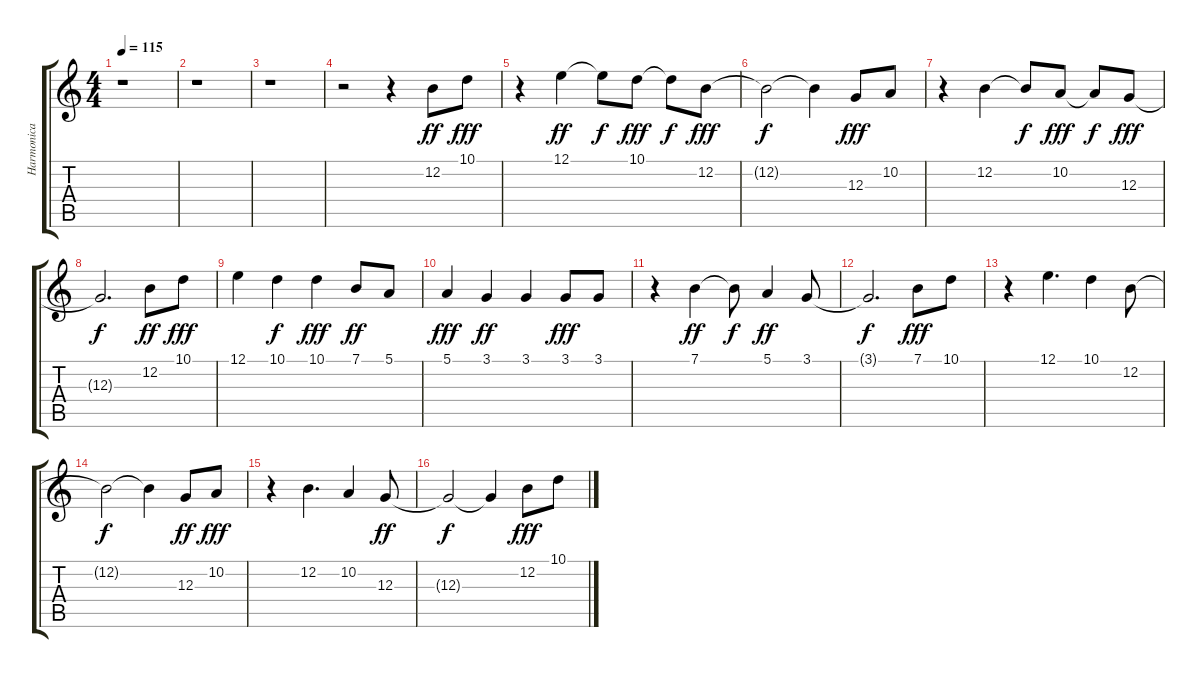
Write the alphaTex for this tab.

\track ("Harmonica (Voice)" "Harmonica ") {instrument harmonica}
\staff {score tabs}
\tuning (E4 B3 G3 D3 A2 E2) {hide}
\ts (4 4)
\tempo 115
\clef g2
\ks c
r.1{dy ff instrument harmonica} |
r.1 |
r.1 |
r.2 r.4 12.2.8 10.1.8{dy fff} |
r.4 12.1.4{dy ff} 12.1{t}.8{dy f} 10.1.8{dy fff} 10.1{t}.8{dy f} 12.2.8{dy fff} |
12.2{t}.2{dy f} 12.2{t}.4 12.3.8{dy fff} 10.2.8 |
r.4 12.2.4 12.2{t}.8{dy f} 10.2.8{dy fff} 10.2{t}.8{dy f} 12.3.8{dy fff} |
12.3{t}.2{d dy f} 12.2.8{dy ff} 10.1.8{dy fff} |
12.1.4 10.1.4{dy f} 10.1.4{dy fff} 7.1.8{dy ff} 5.1.8 |
5.1.4{dy fff} 3.1.4{dy ff} 3.1.4 3.1.8{dy fff} 3.1.8 |
r.4 7.1.4{dy ff} 7.1{t}.8{dy f} 5.1.4{dy ff} 3.1.8 |
3.1{t}.2{d dy f} 7.1.8{dy fff volume 15} 10.1.8 |
r.4 12.1.4{d} 10.1.4 12.2.8 |
12.2{t}.2{dy f} 12.2{t}.4 12.3.8{dy ff} 10.2.8{dy fff} |
r.4 12.2.4{d} 10.2.4 12.3.8{dy ff} |
12.3{t}.2{dy f} 12.3{t}.4 12.2.8{dy fff} 10.1.8
